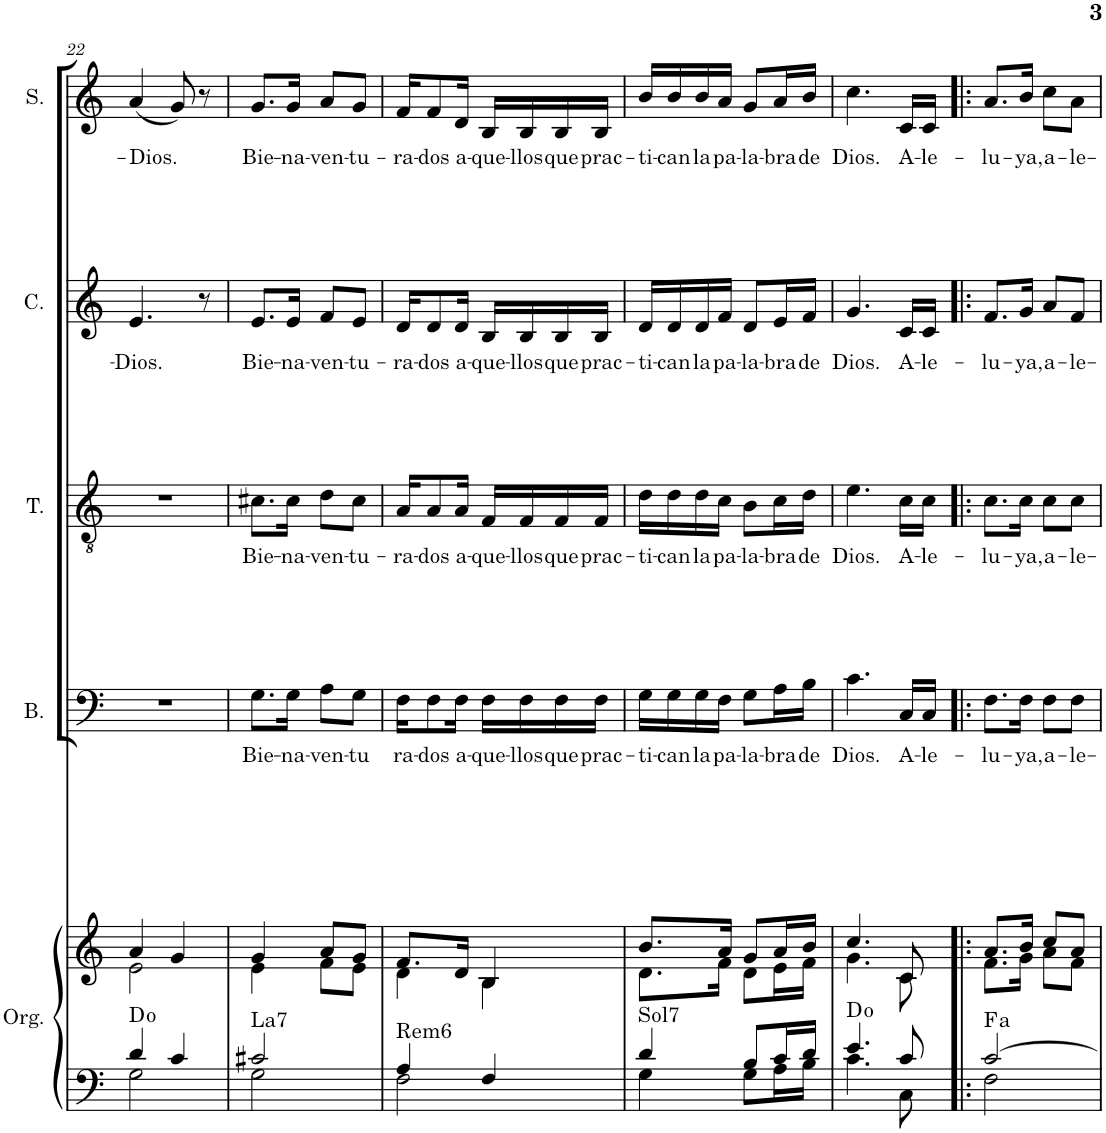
**kern	**kern	**harte	**kern	**text	**kern	**text	**kern	**text	**kern	**text
*part5	*part5	*part5	*part4	*part4	*part3	*part3	*part2	*part2	*part1	*part1
*staff6	*staff5	*	*staff4	*staff4	*staff3	*staff3	*staff2	*staff2	*staff1	*staff1
*I"Órgano	*	*	*I"Bajo	*	*I"Tenor	*	*I"Contralto	*	*I"Soprano	*
*	*	*	*I'B.	*	*I'T.	*	*I'C.	*	*I'S.	*
!!LO:PB:g=z
*clefF4	*clefG2	*	*clefF4	*	*clefGv2	*	*clefG2	*	*clefG2	*
*k[]	*k[]	*	*k[]	*	*k[]	*	*k[]	*	*k[]	*
*M2/4	*M2/4	*	*M2/4	*	*M2/4	*	*M2/4	*	*M2/4	*
=22	=22	=22	=22	=22	=22	=22	=22	=22	=22	=22
*^	*^	*	*	*	*	*	*	*	*	*
!	!	!	!	!	!	!	!	!	!	!LO:LY:b	!	!LO:LY:b
4d/	2G\	4a/	2e\	D:dim	2r	.	2r	.	4.e/	-Dios.	(4a/	-Dios.
4c/	.	4g/	.	.	.	.	.	.	.	.	8g/)	.
.	.	.	.	.	.	.	.	.	8r	.	8r	.
=23	=23	=23	=23	=23	=23	=23	=23	=23	=23	=23	=23	=23
!	!	!	!	!LO:H:kt=La7	!	!LO:LY:b	!	!LO:LY:b	!	!LO:LY:b	!	!LO:LY:b
2c#X/	2G\	4g/	4e\	N	8.G\L	Bie-	8.c#X\L	Bie-	8.e/L	Bie-	8.g/L	Bie-
!	!	!	!	!	!	!LO:LY:b	!	!LO:LY:b	!	!LO:LY:b	!	!LO:LY:b
.	.	.	.	.	16G\Jk	-na-	16c#\Jk	-na-	16e/Jk	-na-	16g/Jk	-na-
!	!	!	!	!	!	!LO:LY:b	!	!LO:LY:b	!	!LO:LY:b	!	!LO:LY:b
.	.	8a/L	8f\L	.	8A\L	-ven-	8d\L	-ven-	8f/L	-ven-	8a/L	-ven-
!	!	!	!	!	!	!LO:LY:b	!	!LO:LY:b	!	!LO:LY:b	!	!LO:LY:b
.	.	8g/J	8e\J	.	8G\J	-tu	8c#\J	-tu-	8e/J	-tu-	8g/J	-tu-
=24	=24	=24	=24	=24	=24	=24	=24	=24	=24	=24	=24	=24
!	!	!	!	!LO:H:kt=Rem6	!	!LO:LY:b	!	!LO:LY:b	!	!LO:LY:b	!	!LO:LY:b
4A/	2F\	8.f/L	4d\	N	16F\KL	-ra-	16A/KL	-ra-	16d/KL	-ra-	16f/KL	-ra-
!	!	!	!	!	!	!LO:LY:b	!	!LO:LY:b	!	!LO:LY:b	!	!LO:LY:b
.	.	.	.	.	8F\	-dos	8A/	-dos	8d/	-dos	8f/	-dos
!	!	!	!	!	!	!LO:LY:b	!	!LO:LY:b	!	!LO:LY:b	!	!LO:LY:b
.	.	16d/Jk	.	.	16F\Jk	a-	16A/Jk	a-	16d/Jk	a-	16d/Jk	a-
!	!	!	!	!	!	!LO:LY:b	!	!LO:LY:b	!	!LO:LY:b	!	!LO:LY:b
4F/	.	4B/	4B\	.	16F\LL	-que-	16F/LL	-que-	16B/LL	-que-	16B/LL	-que-
!	!	!	!	!	!	!LO:LY:b	!	!LO:LY:b	!	!LO:LY:b	!	!LO:LY:b
.	.	.	.	.	16F\	-llos	16F/	-llos	16B/	-llos	16B/	-llos
!	!	!	!	!	!	!LO:LY:b	!	!LO:LY:b	!	!LO:LY:b	!	!LO:LY:b
.	.	.	.	.	16F\	que	16F/	que	16B/	que	16B/	que
!	!	!	!	!	!	!LO:LY:b	!	!LO:LY:b	!	!LO:LY:b	!	!LO:LY:b
.	.	.	.	.	16F\JJ	prac-	16F/JJ	prac-	16B/JJ	prac-	16B/JJ	prac-
=25	=25	=25	=25	=25	=25	=25	=25	=25	=25	=25	=25	=25
!	!	!	!	!LO:H:kt=Sol7	!	!LO:LY:b	!	!LO:LY:b	!	!LO:LY:b	!	!LO:LY:b
4d/	4G\	8.b/L	8.d\L	N	16G\LL	-ti-	16d\LL	-ti-	16d/LL	-ti-	16b/LL	-ti-
!	!	!	!	!	!	!LO:LY:b	!	!LO:LY:b	!	!LO:LY:b	!	!LO:LY:b
.	.	.	.	.	16G\	-can	16d\	-can	16d/	-can	16b/	-can
!	!	!	!	!	!	!LO:LY:b	!	!LO:LY:b	!	!LO:LY:b	!	!LO:LY:b
.	.	.	.	.	16G\	la	16d\	la	16d/	la	16b/	la
!	!	!	!	!	!	!LO:LY:b	!	!LO:LY:b	!	!LO:LY:b	!	!LO:LY:b
.	.	16a/Jk	16f\Jk	.	16F\JJ	pa-	16c\JJ	pa-	16f/JJ	pa-	16a/JJ	pa-
!	!	!	!	!	!	!LO:LY:b	!	!LO:LY:b	!	!LO:LY:b	!	!LO:LY:b
8B/L	8G\L	8g/L	8d\L	.	8G\L	-la-	8B\L	-la-	8d/L	-la-	8g/L	-la-
!	!	!	!	!	!	!LO:LY:b	!	!LO:LY:b	!	!LO:LY:b	!	!LO:LY:b
16c/L	16A\L	16a/L	16e\L	.	16A\L	-bra	16c\L	-bra	16e/L	-bra	16a/L	-bra
!	!	!	!	!	!	!LO:LY:b	!	!LO:LY:b	!	!LO:LY:b	!	!LO:LY:b
16d/JJ	16B\JJ	16b/JJ	16f\JJ	.	16B\JJ	de	16d\JJ	de	16f/JJ	de	16b/JJ	de
=26	=26	=26	=26	=26	=26	=26	=26	=26	=26	=26	=26	=26
!	!	!	!	!	!	!LO:LY:b	!	!LO:LY:b	!	!LO:LY:b	!	!LO:LY:b
4.e/	4.c\	4.cc/	4.g\	D:dim	4.c\	Dios.	4.e\	Dios.	4.g/	Dios.	4.cc\	Dios.
!	!	!	!	!	!	!LO:LY:b	!	!LO:LY:b	!	!LO:LY:b	!	!LO:LY:b
8c/	8C\	8c/	8c\	.	16C/LL	A-	16c\LL	A-	16c/LL	A-	16c/LL	A-
!	!	!	!	!	!	!LO:LY:b	!	!LO:LY:b	!	!LO:LY:b	!	!LO:LY:b
.	.	.	.	.	16C/JJ	-le-	16c\JJ	-le-	16c/JJ	-le-	16c/JJ	-le-
=27!|:	=27!|:	=27!|:	=27!|:	=27!|:	=27!|:	=27!|:	=27!|:	=27!|:	=27!|:	=27!|:	=27!|:	=27!|:
!	!	!	!	!LO:H:kt=a	!	!LO:LY:b	!	!LO:LY:b	!	!LO:LY:b	!	!LO:LY:b
[2c/	2F\	8.a/L	8.f\L	.	8.F\L	-lu-	8.c\L	-lu-	8.f/L	-lu-	8.a/L	-lu-
!	!	!	!	!	!	!LO:LY:b	!	!LO:LY:b	!	!LO:LY:b	!	!LO:LY:b
.	.	16b/Jk	16g\Jk	.	16F\Jk	-ya,	16c\Jk	-ya,	16g/Jk	-ya,	16b/Jk	-ya,
!	!	!	!	!	!	!LO:LY:b	!	!LO:LY:b	!	!LO:LY:b	!	!LO:LY:b
.	.	8cc/L	8a\L	.	8F\L	a-	8c\L	a-	8a/L	a-	8cc\L	a-
!	!	!	!	!	!	!LO:LY:b	!	!LO:LY:b	!	!LO:LY:b	!	!LO:LY:b
.	.	8a/J	8f\J	.	8F\J	-le-	8c\J	-le-	8f/J	-le-	8a\J	-le-
*v	*v	*	*	*	*	*	*	*	*	*	*	*
*	*v	*v	*	*	*	*	*	*	*	*	*
=	=	=	=	=	=	=	=	=	=	=
*-	*-	*-	*-	*-	*-	*-	*-	*-	*-	*-
